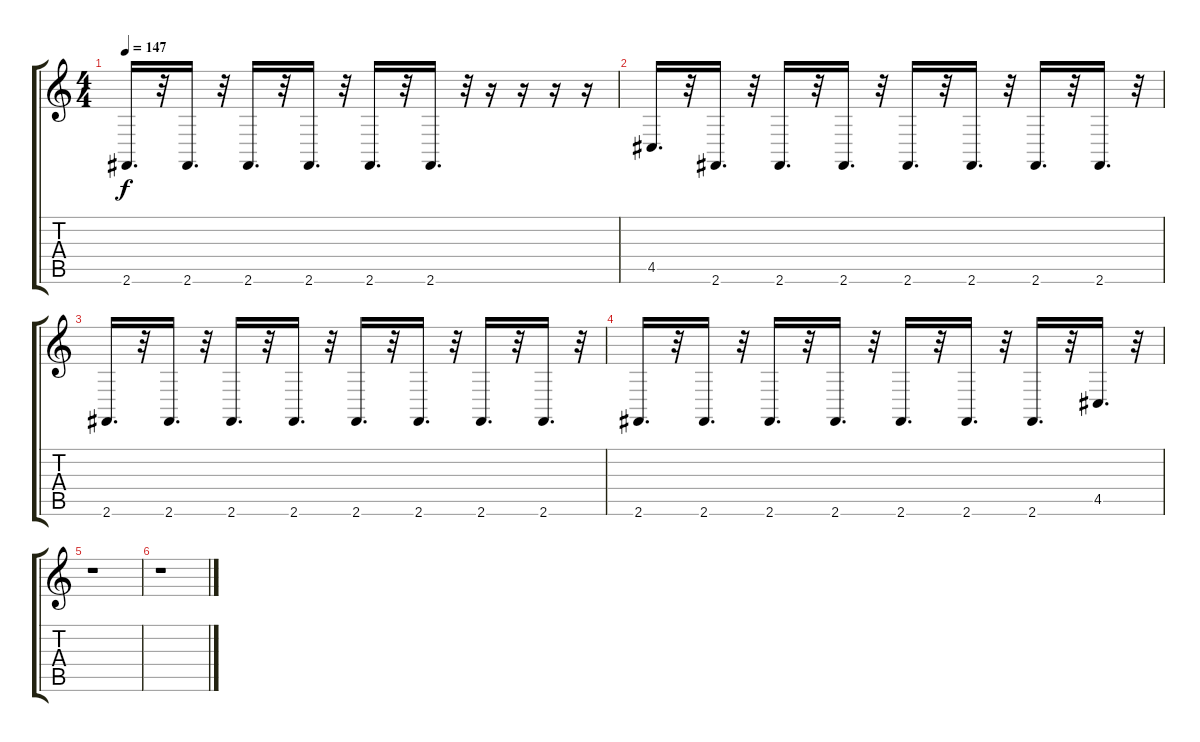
\track "" {instrument musicbox}
\staff {score tabs}
\tuning (E4 B3 G3 D3 A2 E2) {hide}
\ts (4 4)
\tempo 147
\clef g2
\ks c
2.6.16{d dy f} r.32 2.6.16{d} r.32 2.6.16{d} r.32 2.6.16{d} r.32 2.6.16{d} r.32 2.6.16{d} r.32 r.16 r.16 r.16 r.16 |
4.5.16{d} r.32 2.6.16{d} r.32 2.6.16{d} r.32 2.6.16{d} r.32 2.6.16{d} r.32 2.6.16{d} r.32 2.6.16{d} r.32 2.6.16{d} r.32 |
2.6.16{d} r.32 2.6.16{d} r.32 2.6.16{d} r.32 2.6.16{d} r.32 2.6.16{d} r.32 2.6.16{d} r.32 2.6.16{d} r.32 2.6.16{d} r.32 |
2.6.16{d} r.32 2.6.16{d} r.32 2.6.16{d} r.32 2.6.16{d} r.32 2.6.16{d} r.32 2.6.16{d} r.32 2.6.16{d} r.32 4.5.16{d} r.32 |
r.1 |
r.1
